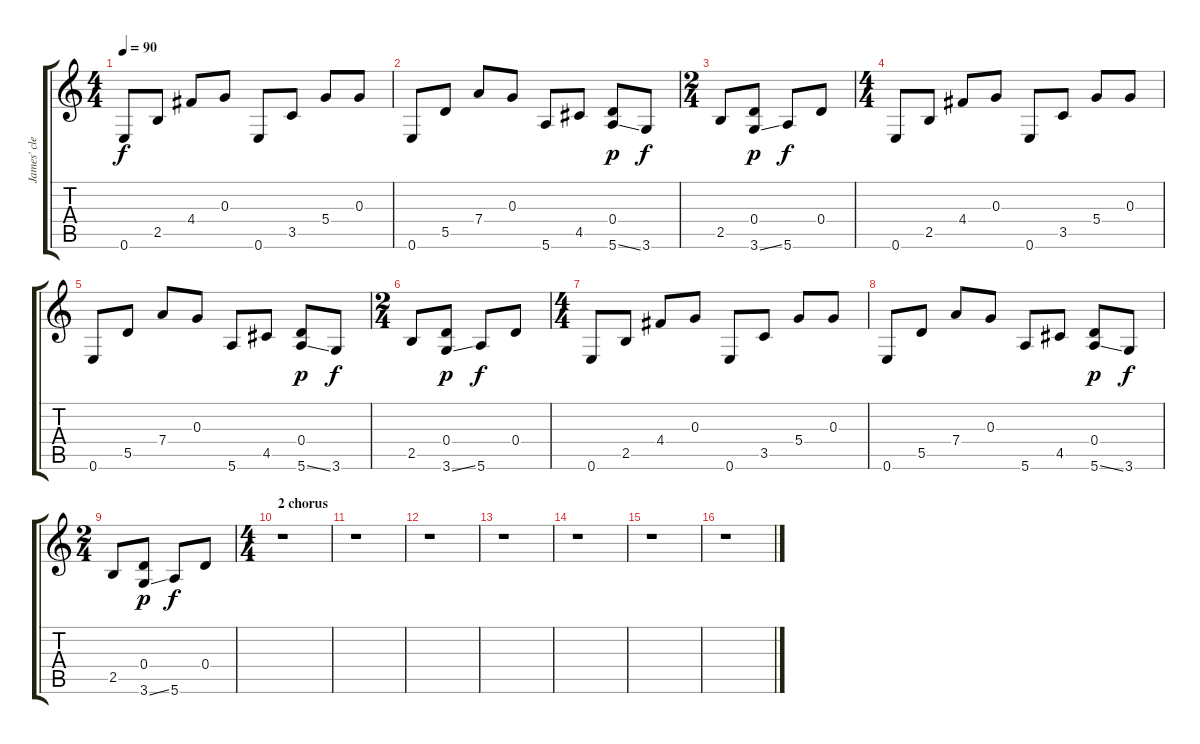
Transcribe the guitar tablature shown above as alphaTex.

\track ("James' clean" "James' cle") {instrument electricguitarclean}
\staff {score tabs}
\tuning (E4 B3 G3 D3 A2 E2) {hide}
\ts (4 4)
\tempo 90
\clef g2
\ks c
0.6.8{dy f} 2.5.8 4.4.8 0.3.8 0.6.8 3.5.8 5.4.8 0.3.8 |
0.6.8 5.5.8 7.4.8 0.3.8 5.6.8 4.5.8 (0.4 5.6{ss}).8{dy p} 3.6.8{dy f} |
\ts (2 4)
2.5.8 (0.4 3.6{ss}).8{dy p} 5.6.8{dy f} 0.4.8 |
\ts (4 4)
0.6.8 2.5.8 4.4.8 0.3.8 0.6.8 3.5.8 5.4.8 0.3.8 |
0.6.8 5.5.8 7.4.8 0.3.8 5.6.8 4.5.8 (0.4 5.6{ss}).8{dy p} 3.6.8{dy f} |
\ts (2 4)
2.5.8 (0.4 3.6{ss}).8{dy p} 5.6.8{dy f} 0.4.8 |
\ts (4 4)
0.6.8 2.5.8 4.4.8 0.3.8 0.6.8 3.5.8 5.4.8 0.3.8 |
0.6.8 5.5.8 7.4.8 0.3.8 5.6.8 4.5.8 (0.4 5.6{ss}).8{dy p} 3.6.8{dy f} |
\ts (2 4)
2.5.8 (0.4 3.6{ss}).8{dy p} 5.6.8{dy f} 0.4.8 |
\ts (4 4)
\section ("" "2 chorus")
r.1 |
r.1 |
r.1 |
r.1 |
r.1 |
r.1 |
r.1
